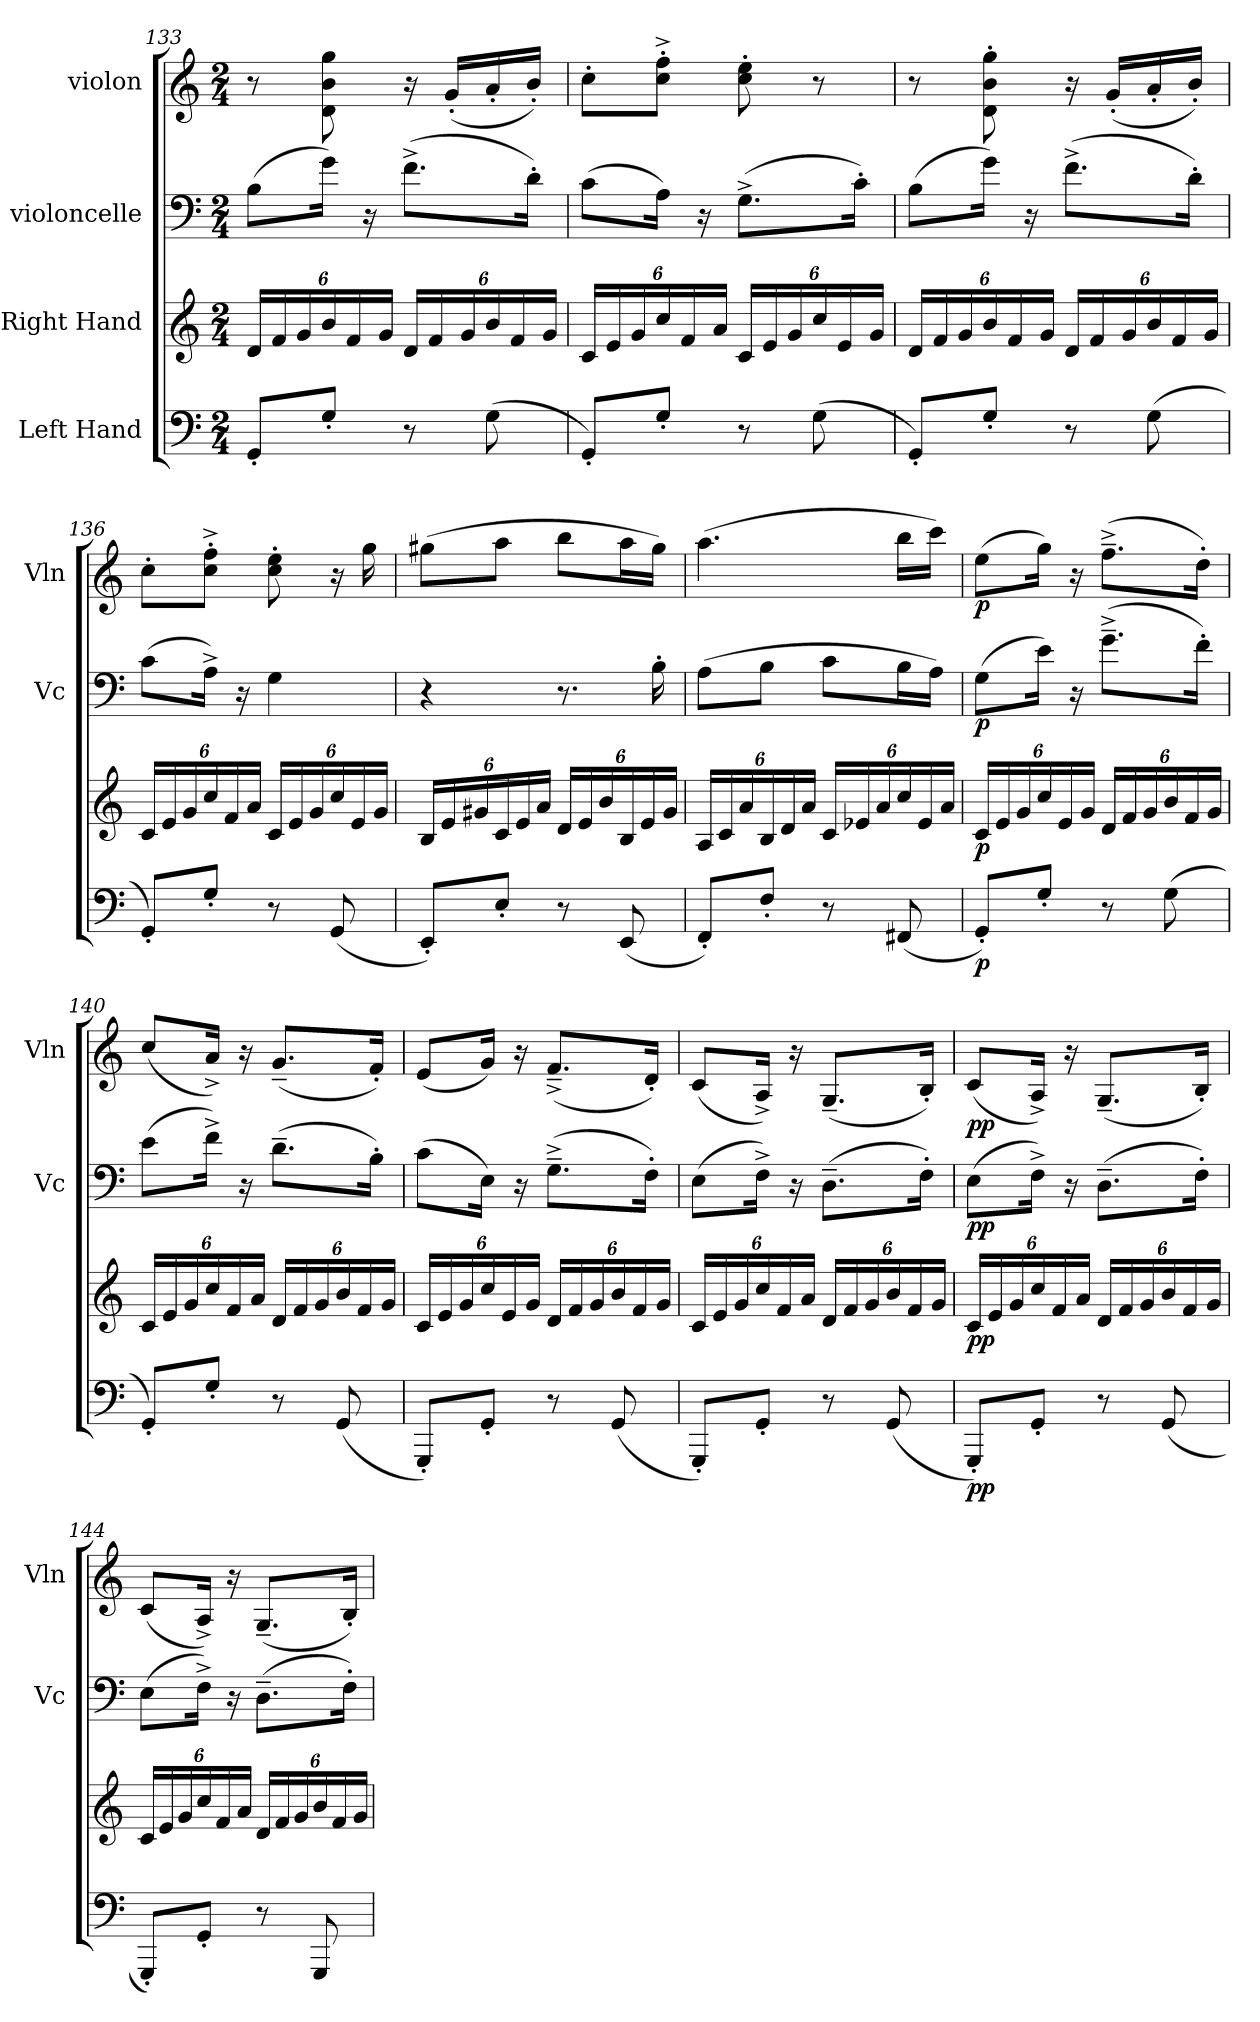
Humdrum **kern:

**kern	**dynam	**kern	**dynam	**kern	**dynam	**kern	**dynam
*part4	*part4	*part3	*part3	*part2	*part2	*part1	*part1
*staff4	*staff4	*staff3	*staff3	*staff2	*staff2	*staff1	*staff1
*I"Left Hand	*	*I"Right Hand	*	*I"violoncelle	*	*I"violon	*
*	*	*	*	*I'Vc	*	*I'Vln	*
*clefF4	*	*clefG2	*	*clefF4	*	*clefG2	*
*k[]	*	*k[]	*	*k[]	*	*k[]	*
*M2/4	*	*M2/4	*	*M2/4	*	*M2/4	*
*	*	*Xbrackettup	*	*	*	*	*
=133	=133	=133	=133	=133	=133	=133	=133
8GG'/L	.	24d/LL	.	(>8B\L	.	8r	.
.	.	24f/	.	.	.	.	.
.	.	24g/	.	.	.	.	.
8G'/J	.	24b/	.	16g\Jk)	.	8d\ 8b\ 8gg\	.
.	.	24f/	.	.	.	.	.
.	.	.	.	16r	.	.	.
.	.	24g/JJ	.	.	.	.	.
8r	.	24d/LL	.	(>8.f^\L	.	16r	.
.	.	24f/	.	.	.	.	.
.	.	.	.	.	.	(<16g'/LL	.
.	.	24g/	.	.	.	.	.
(>8G\	.	24b/	.	.	.	16a'/	.
.	.	24f/	.	.	.	.	.
.	.	.	.	16d'\Jk)	.	16b'/JJ)	.
.	.	24g/JJ	.	.	.	.	.
=134	=134	=134	=134	=134	=134	=134	=134
8GG'/L)	.	24c/LL	.	(>8c\L	.	8cc'\L	.
.	.	24e/	.	.	.	.	.
.	.	24g/	.	.	.	.	.
8G'/J	.	24cc/	.	16A\Jk)	.	8cc\'^ 8ff\'^J	.
.	.	24f/	.	.	.	.	.
.	.	.	.	16r	.	.	.
.	.	24a/JJ	.	.	.	.	.
8r	.	24c/LL	.	(>8.G^\L	.	8cc\' 8ee\'	.
.	.	24e/	.	.	.	.	.
.	.	24g/	.	.	.	.	.
(>8G\	.	24cc/	.	.	.	8r	.
.	.	24e/	.	.	.	.	.
.	.	.	.	16c'\Jk)	.	.	.
.	.	24g/JJ	.	.	.	.	.
!!LO:LB:g=z
=135	=135	=135	=135	=135	=135	=135	=135
8GG'/L)	.	24d/LL	.	(>8B\L	.	8r	.
.	.	24f/	.	.	.	.	.
.	.	24g/	.	.	.	.	.
8G'/J	.	24b/	.	16g\Jk)	.	8d\' 8b\' 8gg\'	.
.	.	24f/	.	.	.	.	.
.	.	.	.	16r	.	.	.
.	.	24g/JJ	.	.	.	.	.
8r	.	24d/LL	.	(>8.f^\L	.	16r	.
.	.	24f/	.	.	.	.	.
.	.	.	.	.	.	(<16g'/LL	.
.	.	24g/	.	.	.	.	.
(>8G\	.	24b/	.	.	.	16a'/	.
.	.	24f/	.	.	.	.	.
.	.	.	.	16d'\Jk)	.	16b'/JJ)	.
.	.	24g/JJ	.	.	.	.	.
=136	=136	=136	=136	=136	=136	=136	=136
8GG'/L)	.	24c/LL	.	(>8c\L	.	8cc'\L	.
.	.	24e/	.	.	.	.	.
.	.	24g/	.	.	.	.	.
8G'/J	.	24cc/	.	16A^\Jk)	.	8cc\'^ 8ff\'^J	.
.	.	24f/	.	.	.	.	.
.	.	.	.	16r	.	.	.
.	.	24a/JJ	.	.	.	.	.
8r	.	24c/LL	.	4G\	.	8cc\' 8ee\'	.
.	.	24e/	.	.	.	.	.
.	.	24g/	.	.	.	.	.
(<8GG/	.	24cc/	.	.	.	16r	.
.	.	24e/	.	.	.	.	.
.	.	.	.	.	.	16gg\	.
.	.	24g/JJ	.	.	.	.	.
=137	=137	=137	=137	=137	=137	=137	=137
8EE'/L)	.	24B/LL	.	4r	.	(>8gg#X\L	.
.	.	24e/	.	.	.	.	.
.	.	24g#X/	.	.	.	.	.
8E'/J	.	24c/	.	.	.	8aa\J	.
.	.	24e/	.	.	.	.	.
.	.	24a/JJ	.	.	.	.	.
8r	.	24d/LL	.	8.r	.	8bb\L	.
.	.	24e/	.	.	.	.	.
.	.	24b/	.	.	.	.	.
(<8EE/	.	24B/	.	.	.	16aa\L	.
.	.	24e/	.	.	.	.	.
.	.	.	.	16B'\	.	16gg#\JJ)	.
.	.	24g#/JJ	.	.	.	.	.
!!LO:PB:g=z
=138	=138	=138	=138	=138	=138	=138	=138
8FF'/L)	.	24A/LL	.	(>8A\L	.	(>4.aa\	.
.	.	24c/	.	.	.	.	.
.	.	24a/	.	.	.	.	.
8F'/J	.	24B/	.	8B\J	.	.	.
.	.	24d/	.	.	.	.	.
.	.	24a/JJ	.	.	.	.	.
8r	.	24c/LL	.	8c\L	.	.	.
.	.	24e-X/	.	.	.	.	.
.	.	24a/	.	.	.	.	.
(<8FF#X/	.	24cc/	.	16B\L	.	16bb\LL	.
.	.	24e-/	.	.	.	.	.
.	.	.	.	16A\JJ)	.	16ccc\JJ)	.
.	.	24a/JJ	.	.	.	.	.
=139	=139	=139	=139	=139	=139	=139	=139
!	!LO:DY:b	!	!LO:DY:b	!	!LO:DY:b	!	!LO:DY:b
8GG'/L)	p	24c/LL	p	(>8G\L	p	(>8ee\L	p
.	.	24e/	.	.	.	.	.
.	.	24g/	.	.	.	.	.
8G'/J	.	24cc/	.	16e\Jk)	.	16gg\Jk)	.
.	.	24e/	.	.	.	.	.
.	.	.	.	16r	.	16r	.
.	.	24g/JJ	.	.	.	.	.
8r	.	24d/LL	.	(>8.g~^\L	.	(>8.ff~^\L	.
.	.	24f/	.	.	.	.	.
.	.	24g/	.	.	.	.	.
(>8G\	.	24b/	.	.	.	.	.
.	.	24f/	.	.	.	.	.
.	.	.	.	16f'\Jk)	.	16dd'\Jk)	.
.	.	24g/JJ	.	.	.	.	.
=140	=140	=140	=140	=140	=140	=140	=140
8GG'/L)	.	24c/LL	.	(>8e\L	.	(<8cc/L	.
.	.	24e/	.	.	.	.	.
.	.	24g/	.	.	.	.	.
8G'/J	.	24cc/	.	16f^\Jk)	.	16a^/Jk)	.
.	.	24f/	.	.	.	.	.
.	.	.	.	16r	.	16r	.
.	.	24a/JJ	.	.	.	.	.
8r	.	24d/LL	.	(>8.d~\L	.	(<8.g~/L	.
.	.	24f/	.	.	.	.	.
.	.	24g/	.	.	.	.	.
(<8GG/	.	24b/	.	.	.	.	.
.	.	24f/	.	.	.	.	.
.	.	.	.	16B'\Jk)	.	16f'/Jk)	.
.	.	24g/JJ	.	.	.	.	.
!!LO:PB:g=z
=141	=141	=141	=141	=141	=141	=141	=141
8GGG'/L)	.	24c/LL	.	(>8c\L	.	(<8e/L	.
.	.	24e/	.	.	.	.	.
.	.	24g/	.	.	.	.	.
8GG'/J	.	24cc/	.	16E\Jk)	.	16g/Jk)	.
.	.	24e/	.	.	.	.	.
.	.	.	.	16r	.	16r	.
.	.	24g/JJ	.	.	.	.	.
8r	.	24d/LL	.	(>8.G~^\L	.	(<8.f~^/L	.
.	.	24f/	.	.	.	.	.
.	.	24g/	.	.	.	.	.
(<8GG/	.	24b/	.	.	.	.	.
.	.	24f/	.	.	.	.	.
.	.	.	.	16F'\Jk)	.	16d'/Jk)	.
.	.	24g/JJ	.	.	.	.	.
=142	=142	=142	=142	=142	=142	=142	=142
8GGG'/L)	.	24c/LL	.	(>8E\L	.	(<8c/L	.
.	.	24e/	.	.	.	.	.
.	.	24g/	.	.	.	.	.
8GG'/J	.	24cc/	.	16F^\Jk)	.	16A^/Jk)	.
.	.	24f/	.	.	.	.	.
.	.	.	.	16r	.	16r	.
.	.	24a/JJ	.	.	.	.	.
8r	.	24d/LL	.	(>8.D~\L	.	(<8.G~/L	.
.	.	24f/	.	.	.	.	.
.	.	24g/	.	.	.	.	.
(<8GG/	.	24b/	.	.	.	.	.
.	.	24f/	.	.	.	.	.
.	.	.	.	16F'\Jk)	.	16B'/Jk)	.
.	.	24g/JJ	.	.	.	.	.
=143	=143	=143	=143	=143	=143	=143	=143
!	!LO:DY:b	!	!LO:DY:b	!	!LO:DY:b	!	!LO:DY:b
8GGG'/L)	pp	24c/LL	pp	(>8E\L	pp	(<8c/L	pp
.	.	24e/	.	.	.	.	.
.	.	24g/	.	.	.	.	.
8GG'/J	.	24cc/	.	16F^\Jk)	.	16A^/Jk)	.
.	.	24f/	.	.	.	.	.
.	.	.	.	16r	.	16r	.
.	.	24a/JJ	.	.	.	.	.
8r	.	24d/LL	.	(>8.D~\L	.	(<8.G~/L	.
.	.	24f/	.	.	.	.	.
.	.	24g/	.	.	.	.	.
(<8GG/	.	24b/	.	.	.	.	.
.	.	24f/	.	.	.	.	.
.	.	.	.	16F'\Jk)	.	16B'/Jk)	.
.	.	24g/JJ	.	.	.	.	.
!!LO:PB:g=z
=144	=144	=144	=144	=144	=144	=144	=144
8GGG'/L)	.	24c/LL	.	(>8E\L	.	(<8c/L	.
.	.	24e/	.	.	.	.	.
.	.	24g/	.	.	.	.	.
8GG'/J	.	24cc/	.	16F^\Jk)	.	16A^/Jk)	.
.	.	24f/	.	.	.	.	.
.	.	.	.	16r	.	16r	.
.	.	24a/JJ	.	.	.	.	.
8r	.	24d/LL	.	(>8.D~\L	.	(<8.G~/L	.
.	.	24f/	.	.	.	.	.
.	.	24g/	.	.	.	.	.
8GGG/	.	24b/	.	.	.	.	.
.	.	24f/	.	.	.	.	.
.	.	.	.	16F'\Jk)	.	16B'/Jk)	.
.	.	24g/JJ	.	.	.	.	.
=	=	=	=	=	=	=	=
*-	*-	*-	*-	*-	*-	*-	*-
